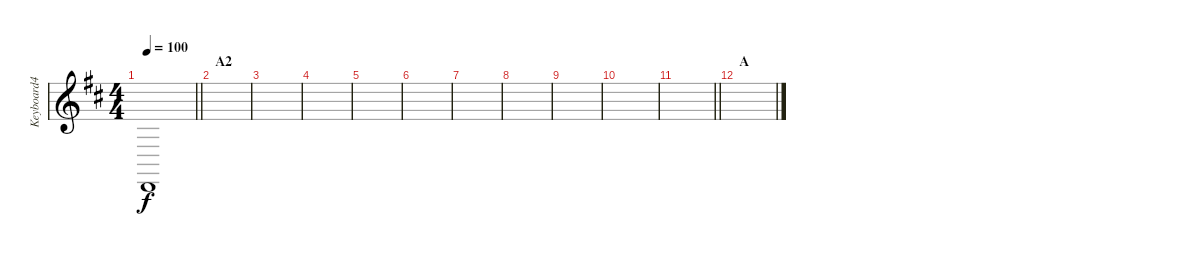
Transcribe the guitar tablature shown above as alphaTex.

\track ("Keyboard4" "Keyboard4") {instrument lead2sawtooth}
\staff {score}
\tuning (E4 B3 G3 D3 A2 D2) {hide}
\ts (4 4)
\tempo 100
\clef g2
\barLineRight lightlight
\ks bminor
0.6.1{dy f} |
\section ("" "A2")
|
|
|
|
|
|
|
|
|
\barLineRight lightlight
|
\section ("" "A")
